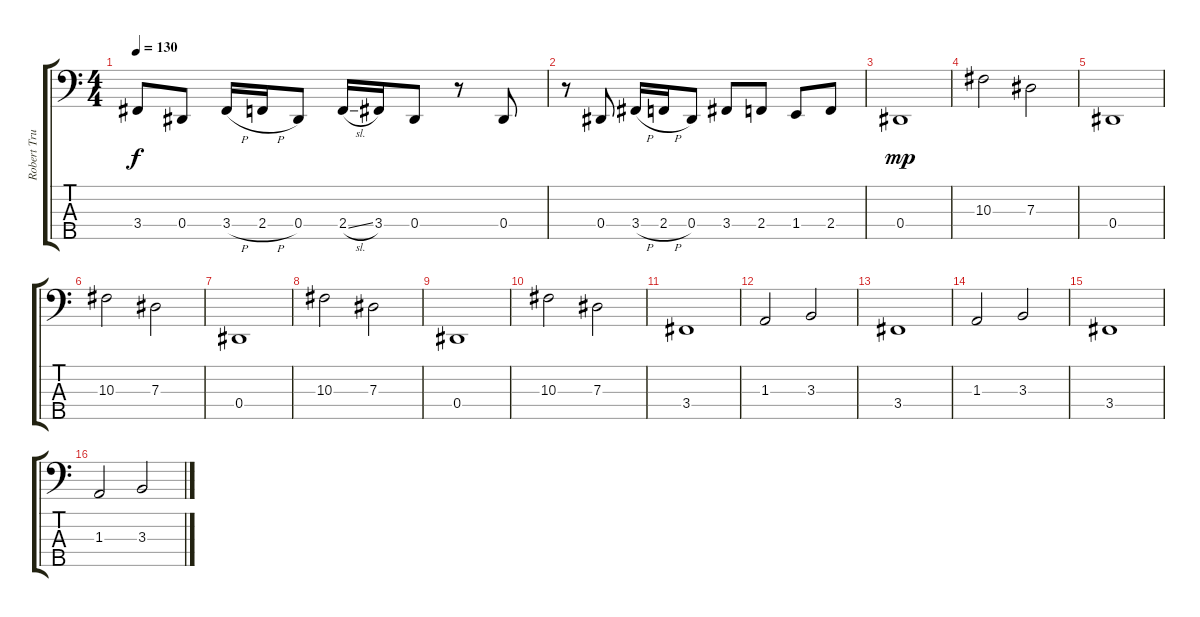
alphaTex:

\track ("Robert Trujillo" "Robert Tru") {instrument electricbassfinger}
\staff {score tabs}
\tuning (Gb2 Db2 Ab1 Eb1 Bb0) {hide}
\ts (4 4)
\tempo 130
\clef f4
\ks c
3.4.8{dy f} 0.4.8 3.4{h}.16 2.4{h}.16 0.4.8 2.4{sl}.16 3.4.16 0.4.8 r.8 0.4.8 |
r.8 0.4.8 3.4{h}.16 2.4{h}.16 0.4.8 3.4.8 2.4.8 1.4.8 2.4.8 |
0.4.1{dy mp} |
10.3.2 7.3.2 |
0.4.1 |
10.3.2 7.3.2 |
0.4.1 |
10.3.2 7.3.2 |
0.4.1 |
10.3.2 7.3.2 |
3.4.1 |
1.3.2 3.3.2 |
3.4.1 |
1.3.2 3.3.2 |
3.4.1 |
1.3.2 3.3.2
